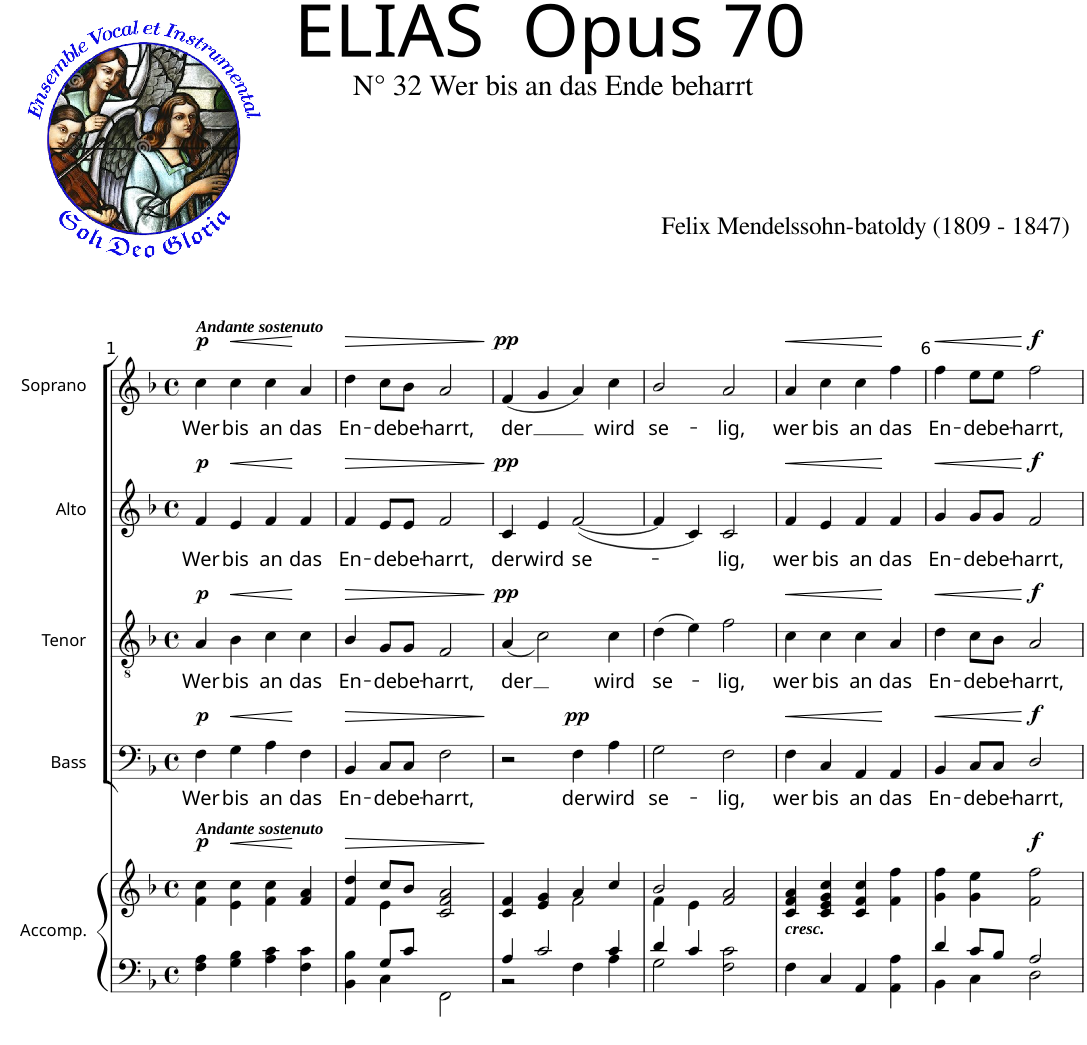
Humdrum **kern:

**kern	**kern	**dynam	**kern	**text	**dynam	**kern	**text	**dynam	**kern	**text	**dynam	**kern	**text	**dynam
*part5	*part5	*part5	*part4	*part4	*part4	*part3	*part3	*part3	*part2	*part2	*part2	*part1	*part1	*part1
*staff6	*staff5	*staff5/6	*staff4	*staff4	*staff4	*staff3	*staff3	*staff3	*staff2	*staff2	*staff2	*staff1	*staff1	*staff1
*I"Accomp.	*	*	*I"Bass	*	*	*I"Tenor	*	*	*I"Alto	*	*	*I"Soprano	*	*
*	*	*	*I'B	*	*	*I'T	*	*	*I'A	*	*	*I'S	*	*
*clefF4	*clefG2	*	*clefF4	*	*	*clefGv2	*	*	*clefG2	*	*	*clefG2	*	*
*k[b-]	*k[b-]	*	*k[b-]	*	*	*k[b-]	*	*	*k[b-]	*	*	*k[b-]	*	*
*F:	*F:	*	*F:	*	*	*F:	*	*	*F:	*	*	*F:	*	*
*M4/4	*M4/4	*	*M4/4	*	*	*M4/4	*	*	*M4/4	*	*	*M4/4	*	*
*met(c)	*met(c)	*	*met(c)	*	*	*met(c)	*	*	*met(c)	*	*	*met(c)	*	*
=1	=1	=1	=1	=1	=1	=1	=1	=1	=1	=1	=1	=1	=1	=1
*^	*	*	*	*	*	*	*	*	*	*	*	*	*	*
!	!	!	!	!	!	!	!	!	!	!	!	!	!LO:TX:a:Bi:t=Andante sostenuto	!	!
!	!	!LO:TX:a:Bi:t=Andante sostenuto	!	!	!	!	!	!	!	!	!	!	!	!	!
!	!	!	!LO:DY:a	!	!LO:LY:b	!LO:DY:a	!	!LO:LY:b	!LO:DY:a	!	!LO:LY:b	!LO:DY:a	!	!LO:LY:b	!LO:DY:a
1ryy	4F\ 4A\	4f\ 4cc\	p	4F\	Wer	p	4A/	Wer	p	4f/	Wer	p	4cc\	Wer	p
!	!	!	!LO:HP:b	!	!LO:LY:b	!LO:HP:b	!	!LO:LY:b	!LO:HP:b	!	!LO:LY:b	!LO:HP:b	!	!LO:LY:b	!LO:HP:b
.	4G\ 4B-\	4e\ 4cc\	<	4G\	bis	<	4B-\	bis	<	4e/	bis	<	4cc\	bis	<
!	!	!	!	!	!LO:LY:b	!	!	!LO:LY:b	!	!	!LO:LY:b	!	!	!LO:LY:b	!
.	4A\ 4c\	4f\ 4cc\	.	4A\	an	.	4c\	an	.	4f/	an	.	4cc\	an	.
!	!	!	!	!	!LO:LY:b	!	!	!LO:LY:b	!	!	!LO:LY:b	!	!	!LO:LY:b	!
.	4F\ 4c\	4f/ 4a/	[	4F\	das	[	4c\	das	[	4f/	das	[	4a/	das	[
=2	=2	=2	=2	=2	=2	=2	=2	=2	=2	=2	=2	=2	=2	=2	=2
!	!	!	!LO:HP:b	!	!LO:LY:b	!LO:HP:b	!	!LO:LY:b	!LO:HP:b	!	!LO:LY:b	!LO:HP:b	!	!LO:LY:b	!LO:HP:b
*	*	*^	*	*	*	*	*	*	*	*	*	*	*	*	*
4ryy	4BB-\ 4B-\	4f/ 4dd/	4ryy	>	4BB-/	En-	>	4B-/	En-	>	4f/	En-	>	4dd\	En-	>
!	!	!	!	!	!	!LO:LY:b	!	!	!LO:LY:b	!	!	!LO:LY:b	!	!	!LO:LY:b	!
8G/L	4C\	8cc/L	4e\	.	8C/L	-de	.	8G/L	-de	.	8e/L	-de	.	8cc\L	-de	.
!	!	!	!	!	!	!LO:LY:b	!	!	!LO:LY:b	!	!	!LO:LY:b	!	!	!LO:LY:b	!
8c/J	.	8b-/J	.	.	8C/J	be-	.	8G/J	be-	.	8e/J	be-	.	8b-\J	be-	.
!	!	!	!	!	!	!LO:LY:b	!	!	!LO:LY:b	!	!	!LO:LY:b	!	!	!LO:LY:b	!
2ryy	2FF\	2c/ 2f/ 2a/	2ryy	.	2F\	-harrt,	.	2F/	-harrt,	.	2f/	-harrt,	.	2a/	-harrt,	.
*v	*v	*	*	*	*	*	*	*	*	*	*	*	*	*	*	*
*	*v	*v	*	*	*	*	*	*	*	*	*	*	*	*	*
.	.	]	.	.	]	.	.	]	.	.	]	.	.	]
=3	=3	=3	=3	=3	=3	=3	=3	=3	=3	=3	=3	=3	=3	=3
*^	*^	*	*	*	*	*	*	*	*	*	*	*	*	*
!	!	!	!	!	!	!	!	!	!LO:LY:b	!LO:DY:a	!	!LO:LY:b	!LO:DY:a	!	!LO:LY:b	!LO:DY:a
4A/	2r	4c/ 4f/	2ryy	.	2r	.	.	(<4A/	der	pp	4c/	der	pp	(<4f/	der	pp
!	!	!	!	!	!	!	!	!	!	!	!	!LO:LY:b	!	!	!	!
2c/	.	4e/ 4g/	.	.	.	.	.	2c\)	.	.	4e/	wird	.	4g/	.	.
!	!	!	!	!	!	!LO:LY:b	!LO:DY:a	!	!	!	!	!LO:LY:b	!	!	!	!
.	4F\	4a/	2f\	.	4F\	der	pp	.	.	.	(<[2f/	se-	.	4a/)	.	.
!	!	!	!	!	!	!LO:LY:b	!	!	!LO:LY:b	!	!	!	!	!	!LO:LY:b	!
4c/	4A\	4cc/	.	.	4A\	wird	.	4c\	wird	.	.	.	.	4cc\	wird	.
=4	=4	=4	=4	=4	=4	=4	=4	=4	=4	=4	=4	=4	=4	=4	=4	=4
!	!	!	!	!	!	!LO:LY:b	!	!	!LO:LY:b	!	!	!	!	!	!LO:LY:b	!
4d/	2G\	2b-/	4f\	.	2G\	se-	.	(>4d\	se-	.	4f/]	.	.	2b-/	se-	.
4c/	.	.	4e\	.	.	.	.	4e\)	.	.	4c/)	.	.	.	.	.
!	!	!	!	!	!	!LO:LY:b	!	!	!LO:LY:b	!	!	!LO:LY:b	!	!	!LO:LY:b	!
2c\	2F\	2a/	2f/	.	2F\	-lig,	.	2f\	-lig,	.	2c/	-lig,	.	2a/	-lig,	.
=5	=5	=5	=5	=5	=5	=5	=5	=5	=5	=5	=5	=5	=5	=5	=5	=5
!	!	!LO:TX:b:Bi:t=cresc.	!	!	!	!	!	!	!	!	!	!	!	!	!	!
!	!	!	!	!	!	!LO:LY:b	!LO:HP:b	!	!LO:LY:b	!LO:HP:b	!	!LO:LY:b	!LO:HP:b	!	!LO:LY:b	!LO:HP:b
*	*	*v	*v	*	*	*	*	*	*	*	*	*	*	*	*	*
1ryy	4F\	4c/ 4f/ 4a/	.	4F\	wer	<	4c\	wer	<	4f/	wer	<	4a/	wer	<
!	!	!	!	!	!LO:LY:b	!	!	!LO:LY:b	!	!	!LO:LY:b	!	!	!LO:LY:b	!
.	4C/	4c/ 4e/ 4g/ 4cc/	.	4C/	bis	.	4c\	bis	.	4e/	bis	.	4cc\	bis	.
!	!	!	!	!	!LO:LY:b	!	!	!LO:LY:b	!	!	!LO:LY:b	!	!	!LO:LY:b	!
.	4AA/	4c/ 4f/ 4cc/	.	4AA/	an	.	4c\	an	.	4f/	an	.	4cc\	an	.
!	!	!	!	!	!LO:LY:b	!	!	!LO:LY:b	!	!	!LO:LY:b	!	!	!LO:LY:b	!
.	4AA\ 4A\	4f\ 4ff\	.	4AA/	das	[	4A/	das	[	4f/	das	[	4ff\	das	[
=6	=6	=6	=6	=6	=6	=6	=6	=6	=6	=6	=6	=6	=6	=6	=6
!	!	!	!	!	!LO:LY:b	!LO:HP:b	!	!LO:LY:b	!LO:HP:b	!	!LO:LY:b	!LO:HP:b	!	!LO:LY:b	!LO:HP:b
4d/	4BB-\	4g\ 4ff\	.	4BB-/	En-	<	4d\	En-	<	4g/	En-	<	4ff\	En-	<
!	!	!	!	!	!LO:LY:b	!	!	!LO:LY:b	!	!	!LO:LY:b	!	!	!LO:LY:b	!
8c/L	4C\	4g\ 4ee\	.	8C/L	-de	.	8c\L	-de	.	8g/L	-de	.	8ee\L	-de	.
!	!	!	!	!	!LO:LY:b	!	!	!LO:LY:b	!	!	!LO:LY:b	!	!	!LO:LY:b	!
8B-/J	.	.	.	8C/J	be-	.	8B-\J	be-	.	8g/J	be-	.	8ee\J	be-	.
!	!	!	!LO:DY:a	!	!LO:LY:b	!LO:DY:n=1:a	!	!LO:LY:b	!LO:DY:n=1:a	!	!LO:LY:b	!LO:DY:n=1:a	!	!LO:LY:b	!LO:DY:n=1:a
2A/	2D\	2f\ 2ff\	f	2D/	-harrt,	[ f	2A/	-harrt,	[ f	2f/	-harrt,	[ f	2ff\	-harrt,	[ f
*v	*v	*	*	*	*	*	*	*	*	*	*	*	*	*	*
=	=	=	=	=	=	=	=	=	=	=	=	=	=	=
*-	*-	*-	*-	*-	*-	*-	*-	*-	*-	*-	*-	*-	*-	*-
